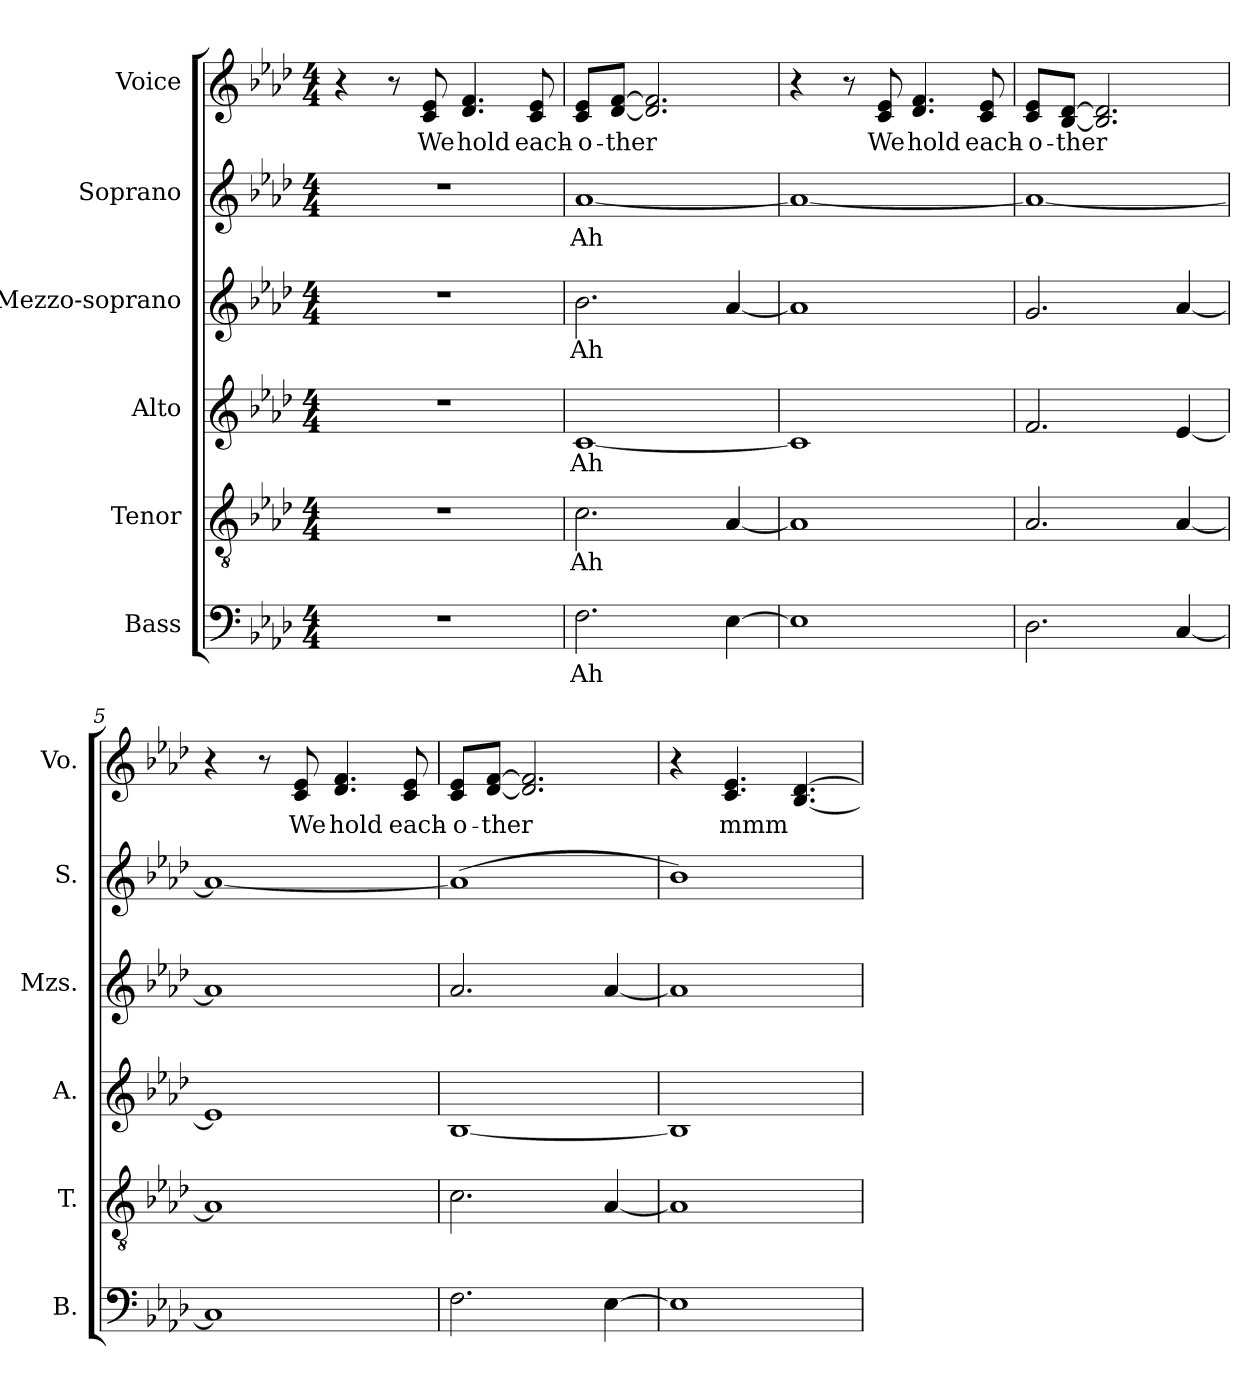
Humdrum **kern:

**kern	**text	**kern	**text	**kern	**text	**kern	**text	**kern	**text	**kern	**text
*part6	*part6	*part5	*part5	*part4	*part4	*part3	*part3	*part2	*part2	*part1	*part1
*staff6	*staff6	*staff5	*staff5	*staff4	*staff4	*staff3	*staff3	*staff2	*staff2	*staff1	*staff1
*I"Bass	*	*I"Tenor	*	*I"Alto	*	*I"Mezzo-soprano	*	*I"Soprano	*	*I"Voice	*
*I'B.	*	*I'T.	*	*I'A.	*	*I'Mzs.	*	*I'S.	*	*I'Vo.	*
*clefF4	*	*clefGv2	*	*clefG2	*	*clefG2	*	*clefG2	*	*clefG2	*
*k[b-e-a-d-]	*	*k[b-e-a-d-]	*	*k[b-e-a-d-]	*	*k[b-e-a-d-]	*	*k[b-e-a-d-]	*	*k[b-e-a-d-]	*
*M4/4	*	*M4/4	*	*M4/4	*	*M4/4	*	*M4/4	*	*M4/4	*
*MM132	*	*MM132	*	*MM132	*	*MM132	*	*MM132	*	*MM132	*
=1	=1	=1	=1	=1	=1	=1	=1	=1	=1	=1	=1
1r	.	1r	.	1r	.	1r	.	1r	.	4r	.
.	.	.	.	.	.	.	.	.	.	8r	.
.	.	.	.	.	.	.	.	.	.	8c/ 8e-/	We
.	.	.	.	.	.	.	.	.	.	4.d-/ 4.f/	hold
.	.	.	.	.	.	.	.	.	.	8c/ 8e-/	each-
=2	=2	=2	=2	=2	=2	=2	=2	=2	=2	=2	=2
2.F\	Ah	2.c\	Ah	[1c	Ah	2.b-\	Ah	[1a-	Ah	8c/ 8e-/L	-o-
.	.	.	.	.	.	.	.	.	.	[8d-/ [8f/J	-ther
.	.	.	.	.	.	.	.	.	.	2.d-/] 2.f/]	.
[4E-\	.	[4A-/	.	.	.	[4a-/	.	.	.	.	.
=3	=3	=3	=3	=3	=3	=3	=3	=3	=3	=3	=3
1E-]	.	1A-]	.	1c]	.	1a-]	.	1a-_	.	4r	.
.	.	.	.	.	.	.	.	.	.	8r	.
.	.	.	.	.	.	.	.	.	.	8c/ 8e-/	We
.	.	.	.	.	.	.	.	.	.	4.d-/ 4.f/	hold
.	.	.	.	.	.	.	.	.	.	8c/ 8e-/	each-
=4	=4	=4	=4	=4	=4	=4	=4	=4	=4	=4	=4
2.D-\	.	2.A-/	.	2.f/	.	2.g/	.	1a-_	.	8c/ 8e-/L	-o-
.	.	.	.	.	.	.	.	.	.	[8B-/ [8d-/J	-ther
.	.	.	.	.	.	.	.	.	.	2.B-/] 2.d-/]	.
[4C/	.	[4A-/	.	[4e-/	.	[4a-/	.	.	.	.	.
!!LO:PB:g=z
=5	=5	=5	=5	=5	=5	=5	=5	=5	=5	=5	=5
1C]	.	1A-]	.	1e-]	.	1a-]	.	1a-_	.	4r	.
.	.	.	.	.	.	.	.	.	.	8r	.
.	.	.	.	.	.	.	.	.	.	8c/ 8e-/	We
.	.	.	.	.	.	.	.	.	.	4.d-/ 4.f/	hold
.	.	.	.	.	.	.	.	.	.	8c/ 8e-/	each-
=6	=6	=6	=6	=6	=6	=6	=6	=6	=6	=6	=6
2.F\	.	2.c\	.	[1B-	.	2.a-/	.	(1a-]	.	8c/ 8e-/L	-o-
.	.	.	.	.	.	.	.	.	.	[8d-/ [8f/J	-ther
.	.	.	.	.	.	.	.	.	.	2.d-/] 2.f/]	.
[4E-\	.	[4A-/	.	.	.	[4a-/	.	.	.	.	.
=7	=7	=7	=7	=7	=7	=7	=7	=7	=7	=7	=7
1E-]	.	1A-]	.	1B-]	.	1a-]	.	1b-)	.	4r	.
.	.	.	.	.	.	.	.	.	.	4.c/ 4.e-/	mmm
.	.	.	.	.	.	.	.	.	.	[4.B-/ [4.d-/	.
=	=	=	=	=	=	=	=	=	=	=	=
*-	*-	*-	*-	*-	*-	*-	*-	*-	*-	*-	*-
